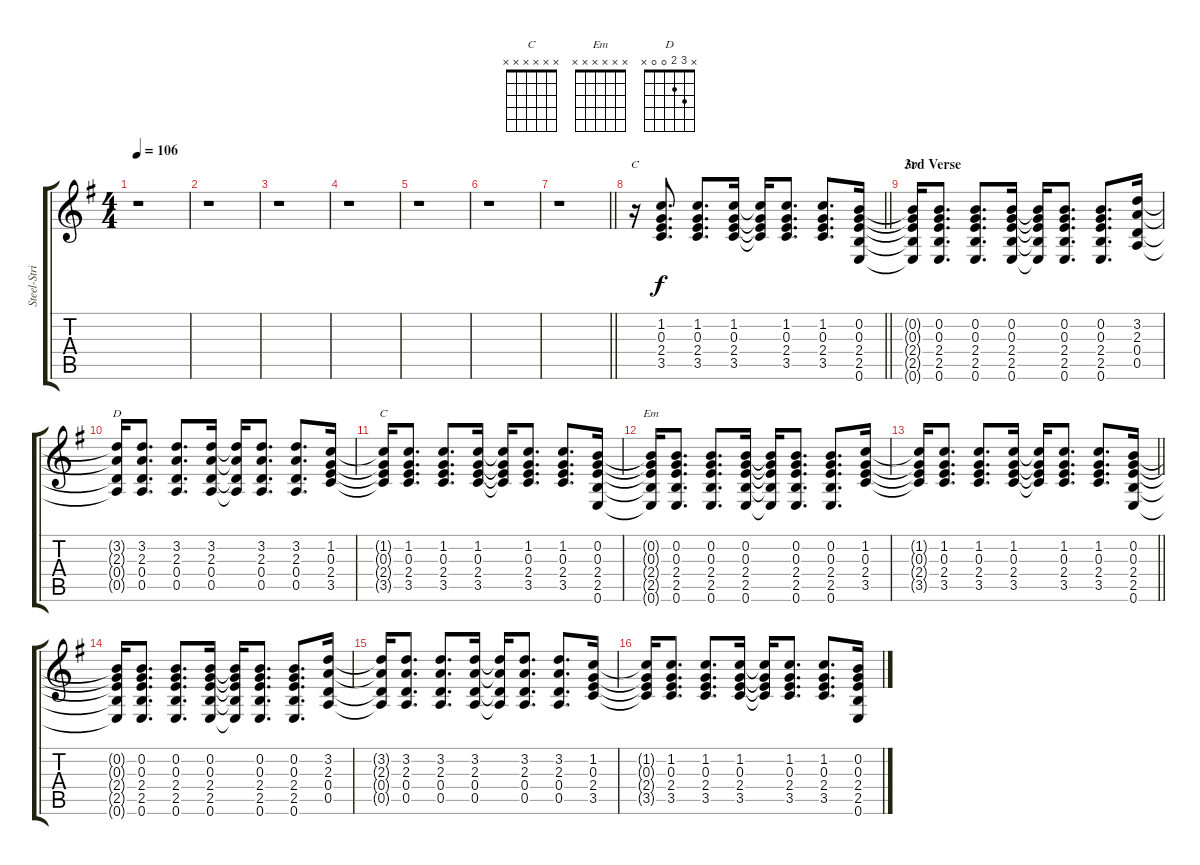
\track ("Steel-Stringed Guitar" "Steel-Stri") {instrument acousticguitarsteel}
\staff {score tabs}
\tuning (E4 B3 G3 D3 A2 E2) {hide}
\chord ("C" x 1 0 2 3 x)
\chord ("Em" x 0 0 2 2 0)
\chord ("D" x 3 2 0 0 x)
\chord ("C" x x x x x x)
\chord ("Em" x x x x x x)
\ts (4 4)
\tempo 106
\clef g2
\ks eminor
r.1{dy f} |
r.1 |
r.1 |
r.1 |
r.1 |
r.1 |
\barLineRight lightlight
r.1 |
\barLineRight lightlight
r.16{ch "C"} (1.2 0.3 2.4 3.5).8{d} (1.2 0.3 2.4 3.5).8{d} (1.2 0.3 2.4 3.5).16 (1.2{t} 0.3{t} 2.4{t} 3.5{t}).16 (1.2 0.3 2.4 3.5).8{d} (1.2 0.3 2.4 3.5).8{d} (0.2 0.3 2.4 2.5 0.6).16 |
\section ("" "3rd Verse")
(0.2{t} 0.3{t} 2.4{t} 2.5{t} 0.6{t}).16{ch "Em"} (0.2 0.3 2.4 2.5 0.6).8{d} (0.2 0.3 2.4 2.5 0.6).8{d} (0.2 0.3 2.4 2.5 0.6).16 (0.2{t} 0.3{t} 2.4{t} 2.5{t} 0.6{t}).16 (0.2 0.3 2.4 2.5 0.6).8{d} (0.2 0.3 2.4 2.5 0.6).8{d} (3.2 2.3 0.4 0.5).16 |
(3.2{t} 2.3{t} 0.4{t} 0.5{t}).16{ch "D"} (3.2 2.3 0.4 0.5).8{d} (3.2 2.3 0.4 0.5).8{d} (3.2 2.3 0.4 0.5).16 (3.2{t} 2.3{t} 0.4{t} 0.5{t}).16 (3.2 2.3 0.4 0.5).8{d} (3.2 2.3 0.4 0.5).8{d} (1.2 0.3 2.4 3.5).16 |
(1.2{t} 0.3{t} 2.4{t} 3.5{t}).16{ch "C"} (1.2 0.3 2.4 3.5).8{d} (1.2 0.3 2.4 3.5).8{d} (1.2 0.3 2.4 3.5).16 (1.2{t} 0.3{t} 2.4{t} 3.5{t}).16 (1.2 0.3 2.4 3.5).8{d} (1.2 0.3 2.4 3.5).8{d} (0.2 0.3 2.4 2.5 0.6).16 |
(0.2{t} 0.3{t} 2.4{t} 2.5{t} 0.6{t}).16{ch "Em"} (0.2 0.3 2.4 2.5 0.6).8{d} (0.2 0.3 2.4 2.5 0.6).8{d} (0.2 0.3 2.4 2.5 0.6).16 (0.2{t} 0.3{t} 2.4{t} 2.5{t} 0.6{t}).16 (0.2 0.3 2.4 2.5 0.6).8{d} (0.2 0.3 2.4 2.5 0.6).8{d} (1.2 0.3 2.4 3.5).16 |
\barLineRight lightlight
(1.2{t} 0.3{t} 2.4{t} 3.5{t}).16 (1.2 0.3 2.4 3.5).8{d} (1.2 0.3 2.4 3.5).8{d} (1.2 0.3 2.4 3.5).16 (1.2{t} 0.3{t} 2.4{t} 3.5{t}).16 (1.2 0.3 2.4 3.5).8{d} (1.2 0.3 2.4 3.5).8{d} (0.2 0.3 2.4 2.5 0.6).16 |
(0.2{t} 0.3{t} 2.4{t} 2.5{t} 0.6{t}).16 (0.2 0.3 2.4 2.5 0.6).8{d} (0.2 0.3 2.4 2.5 0.6).8{d} (0.2 0.3 2.4 2.5 0.6).16 (0.2{t} 0.3{t} 2.4{t} 2.5{t} 0.6{t}).16 (0.2 0.3 2.4 2.5 0.6).8{d} (0.2 0.3 2.4 2.5 0.6).8{d} (3.2 2.3 0.4 0.5).16 |
(3.2{t} 2.3{t} 0.4{t} 0.5{t}).16 (3.2 2.3 0.4 0.5).8{d} (3.2 2.3 0.4 0.5).8{d} (3.2 2.3 0.4 0.5).16 (3.2{t} 2.3{t} 0.4{t} 0.5{t}).16 (3.2 2.3 0.4 0.5).8{d} (3.2 2.3 0.4 0.5).8{d} (1.2 0.3 2.4 3.5).16 |
(1.2{t} 0.3{t} 2.4{t} 3.5{t}).16 (1.2 0.3 2.4 3.5).8{d} (1.2 0.3 2.4 3.5).8{d} (1.2 0.3 2.4 3.5).16 (1.2{t} 0.3{t} 2.4{t} 3.5{t}).16 (1.2 0.3 2.4 3.5).8{d} (1.2 0.3 2.4 3.5).8{d} (0.2 0.3 2.4 2.5 0.6).16
